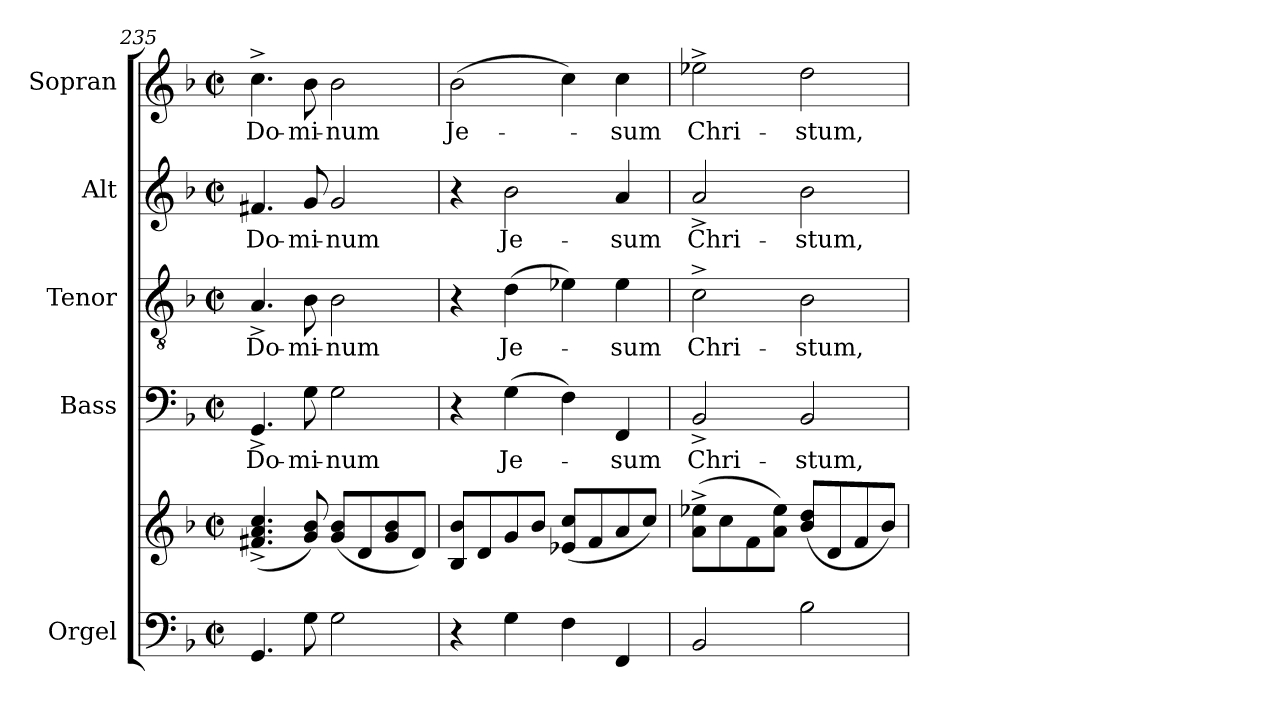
**kern	**kern	**kern	**text	**kern	**text	**kern	**text	**kern	**text
*part5	*part5	*part4	*part4	*part3	*part3	*part2	*part2	*part1	*part1
*staff6	*staff5	*staff4	*staff4	*staff3	*staff3	*staff2	*staff2	*staff1	*staff1
*I"Orgel	*	*I"Bass	*	*I"Tenor	*	*I"Alt	*	*I"Sopran	*
*I'Org.	*	*I'B.	*	*I'T.	*	*I'A.	*	*I'S.	*
*clefF4	*clefG2	*clefF4	*	*clefGv2	*	*clefG2	*	*clefG2	*
*k[b-]	*k[b-]	*k[b-]	*	*k[b-]	*	*k[b-]	*	*k[b-]	*
*F:	*F:	*F:	*	*F:	*	*F:	*	*F:	*
*M2/2	*M2/2	*M2/2	*	*M2/2	*	*M2/2	*	*M2/2	*
*met(c|)	*met(c|)	*met(c|)	*	*met(c|)	*	*met(c|)	*	*met(c|)	*
=235	=235	=235	=235	=235	=235	=235	=235	=235	=235
!	!	!	!LO:LY:b	!	!LO:LY:b	!	!LO:LY:b	!	!LO:LY:b
4.GG/	(<4.f#X/^< 4.a/^< 4.cc/^<	4.GG^>/	Do-	4.A^>/	Do-	4.f#X/	Do-	4.cc^>\	Do-
!	!	!	!LO:LY:b	!	!LO:LY:b	!	!LO:LY:b	!	!LO:LY:b
8G\	8g/ 8b-/)	8G\	-mi-	8B-\	-mi-	8g/	-mi-	8b-\	-mi-
!	!	!	!LO:LY:b	!	!LO:LY:b	!	!LO:LY:b	!	!LO:LY:b
2G\	(<8g/ 8b-/L	2G\	-num	2B-\	-num	2g/	-num	2b-\	-num
.	8d/	.	.	.	.	.	.	.	.
.	8g/ 8b-/	.	.	.	.	.	.	.	.
.	8d/J)	.	.	.	.	.	.	.	.
=236	=236	=236	=236	=236	=236	=236	=236	=236	=236
!	!	!	!	!	!	!	!	!	!LO:LY:b
4r	8B-/ 8b-/L	4r	.	4r	.	4r	.	(>2b-\	Je-
.	8d/	.	.	.	.	.	.	.	.
!	!	!	!LO:LY:b	!	!LO:LY:b	!	!LO:LY:b	!	!
4G\	8g/	(>4G\	Je-	(>4d\	Je-	2b-\	Je-	.	.
.	8b-/J	.	.	.	.	.	.	.	.
4F\	(<8e-X/ 8cc/L	4F\)	.	4e-X\)	.	.	.	4cc\)	.
.	8f/	.	.	.	.	.	.	.	.
!	!	!	!LO:LY:b	!	!LO:LY:b	!	!LO:LY:b	!	!LO:LY:b
4FF/	8a/	4FF/	-sum	4e-\	-sum	4a/	-sum	4cc\	-sum
.	8cc/J)	.	.	.	.	.	.	.	.
=237	=237	=237	=237	=237	=237	=237	=237	=237	=237
!	!	!	!LO:LY:b	!	!LO:LY:b	!	!LO:LY:b	!	!LO:LY:b
2BB-/	(>8a\^> 8ee-X\^>L	2BB-^>/	Chri-	2c^>\	Chri-	2a^>/	Chri-	2ee-X^>\	Chri-
.	8cc\	.	.	.	.	.	.	.	.
.	8f\	.	.	.	.	.	.	.	.
.	8a\ 8ee-\J)	.	.	.	.	.	.	.	.
!	!	!	!LO:LY:b	!	!LO:LY:b	!	!LO:LY:b	!	!LO:LY:b
2B-\	(<8b-/ 8dd/L	2BB-/	-stum,	2B-\	-stum,	2b-\	-stum,	2dd\	-stum,
.	8d/	.	.	.	.	.	.	.	.
.	8f/	.	.	.	.	.	.	.	.
.	8b-/J)	.	.	.	.	.	.	.	.
=	=	=	=	=	=	=	=	=	=
*-	*-	*-	*-	*-	*-	*-	*-	*-	*-
